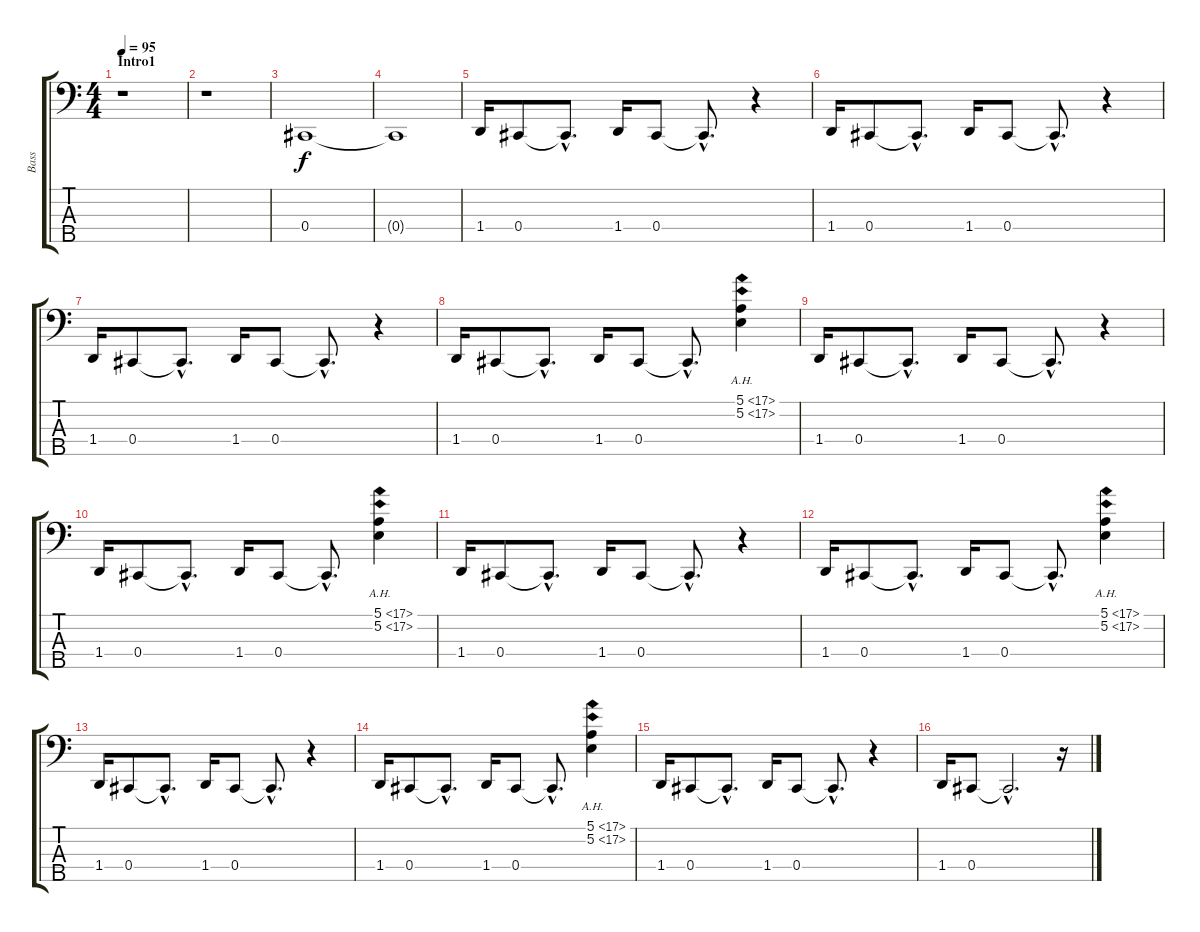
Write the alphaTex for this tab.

\track ("Bass" "Bass") {instrument electricbassfinger}
\staff {score tabs}
\tuning (E2 B1 Gb1 Db1 Bb0) {hide}
\ts (4 4)
\section ("" "Intro1")
\tempo 95
\clef f4
\ks c
r.1{dy f instrument electricbassfinger} |
r.1 |
0.4.1 |
0.4{t}.1 |
1.4.16 0.4.8 0.4{hac t}.8{d} 1.4.16 0.4.8 0.4{hac t}.8{d} r.4 |
1.4.16 0.4.8 0.4{hac t}.8{d} 1.4.16 0.4.8 0.4{hac t}.8{d} r.4 |
1.4.16 0.4.8 0.4{hac t}.8{d} 1.4.16 0.4.8 0.4{hac t}.8{d} r.4 |
1.4.16 0.4.8 0.4{hac t}.8{d} 1.4.16 0.4.8 0.4{hac t}.8{d} (5.1{ah 12} 5.2{ah 12}).4 |
1.4.16 0.4.8 0.4{hac t}.8{d} 1.4.16 0.4.8 0.4{hac t}.8{d} r.4 |
1.4.16 0.4.8 0.4{hac t}.8{d} 1.4.16 0.4.8 0.4{hac t}.8{d} (5.1{ah 12} 5.2{ah 12}).4 |
1.4.16 0.4.8 0.4{hac t}.8{d} 1.4.16 0.4.8 0.4{hac t}.8{d} r.4 |
1.4.16 0.4.8 0.4{hac t}.8{d} 1.4.16 0.4.8 0.4{hac t}.8{d} (5.1{ah 12} 5.2{ah 12}).4 |
1.4.16 0.4.8 0.4{hac t}.8{d} 1.4.16 0.4.8 0.4{hac t}.8{d} r.4 |
1.4.16 0.4.8 0.4{hac t}.8{d} 1.4.16 0.4.8 0.4{hac t}.8{d} (5.1{ah 12} 5.2{ah 12}).4 |
1.4.16 0.4.8 0.4{hac t}.8{d} 1.4.16 0.4.8 0.4{hac t}.8{d} r.4 |
1.4.16 0.4.8 0.4{hac t}.2{d} r.16
